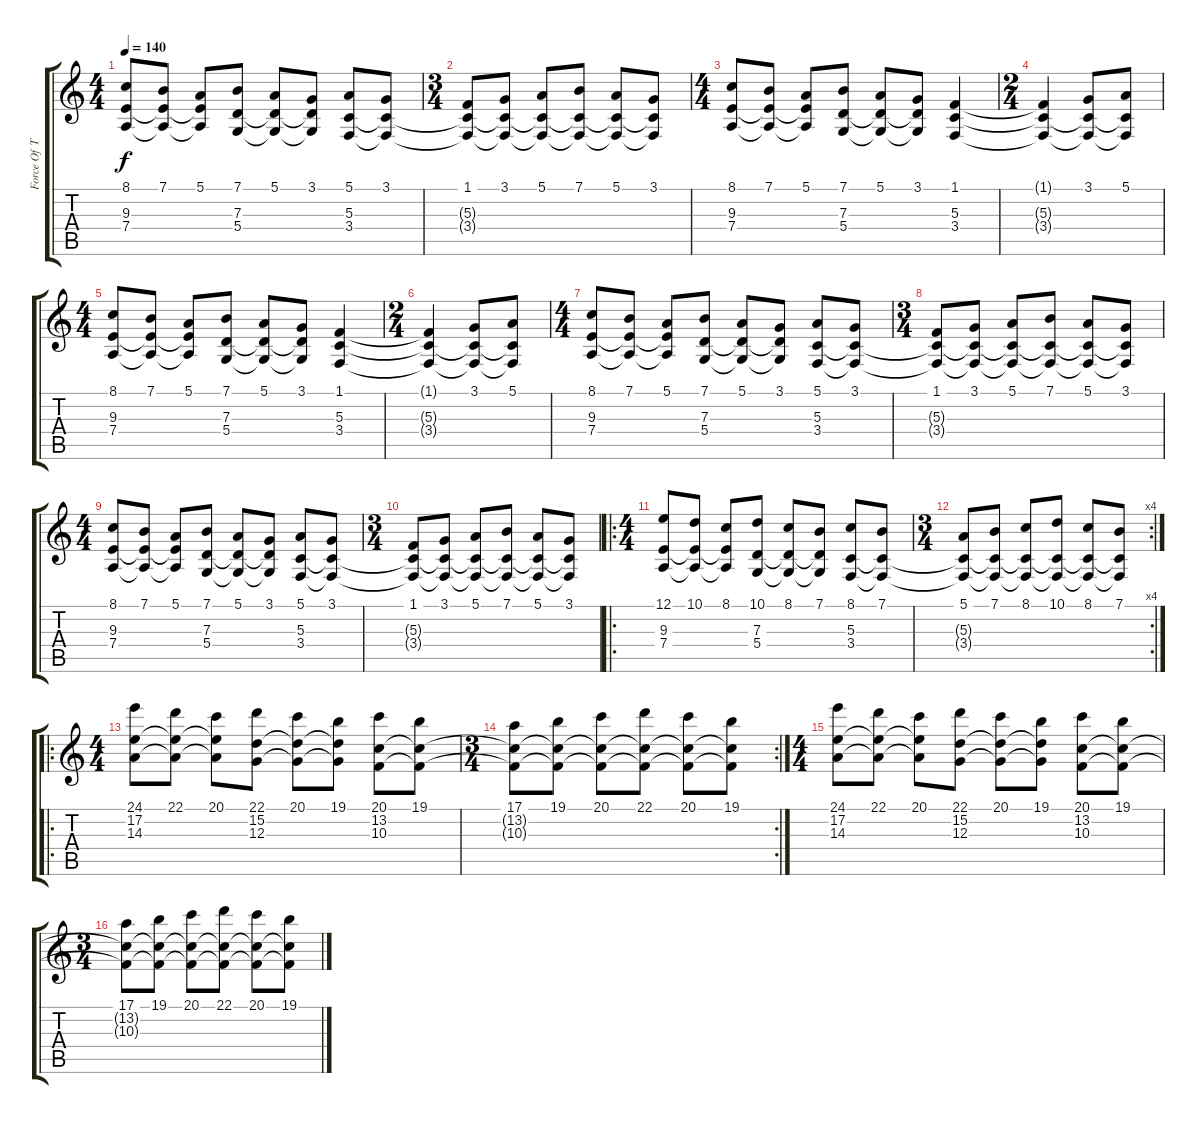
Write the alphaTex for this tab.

\track ("Force Of The Evil Sphere" "Force Of T") {instrument harpsichord}
\staff {score tabs}
\tuning (E4 B3 G3 D3 A2 E2) {hide}
\ts (4 4)
\tempo 140
\clef g2
\ks c
(8.1 9.3 7.4).8{dy f} (7.1 9.3{t} 7.4{t}).8 (5.1 9.3{t} 7.4{t}).8 (7.1 7.3 5.4).8 (5.1 7.3{t} 5.4{t}).8 (3.1 7.3{t} 5.4{t}).8 (5.1 5.3 3.4).8 (3.1 5.3{t} 3.4{t}).8 |
\ts (3 4)
(1.1 5.3{t} 3.4{t}).8 (3.1 5.3{t} 3.4{t}).8 (5.1 5.3{t} 3.4{t}).8 (7.1 5.3{t} 3.4{t}).8 (5.1 5.3{t} 3.4{t}).8 (3.1 5.3{t} 3.4{t}).8 |
\ts (4 4)
(8.1 9.3 7.4).8 (7.1 9.3{t} 7.4{t}).8 (5.1 9.3{t} 7.4{t}).8 (7.1 7.3 5.4).8 (5.1 7.3{t} 5.4{t}).8 (3.1 7.3{t} 5.4{t}).8 (1.1 5.3 3.4).4 |
\ts (2 4)
(1.1{t} 5.3{t} 3.4{t}).4 (3.1 5.3{t} 3.4{t}).8 (5.1 5.3{t} 3.4{t}).8 |
\ts (4 4)
(8.1 9.3 7.4).8 (7.1 9.3{t} 7.4{t}).8 (5.1 9.3{t} 7.4{t}).8 (7.1 7.3 5.4).8 (5.1 7.3{t} 5.4{t}).8 (3.1 7.3{t} 5.4{t}).8 (1.1 5.3 3.4).4 |
\ts (2 4)
(1.1{t} 5.3{t} 3.4{t}).4 (3.1 5.3{t} 3.4{t}).8 (5.1 5.3{t} 3.4{t}).8 |
\ts (4 4)
(8.1 9.3 7.4).8 (7.1 9.3{t} 7.4{t}).8 (5.1 9.3{t} 7.4{t}).8 (7.1 7.3 5.4).8 (5.1 7.3{t} 5.4{t}).8 (3.1 7.3{t} 5.4{t}).8 (5.1 5.3 3.4).8 (3.1 5.3{t} 3.4{t}).8 |
\ts (3 4)
(1.1 5.3{t} 3.4{t}).8 (3.1 5.3{t} 3.4{t}).8 (5.1 5.3{t} 3.4{t}).8 (7.1 5.3{t} 3.4{t}).8 (5.1 5.3{t} 3.4{t}).8 (3.1 5.3{t} 3.4{t}).8 |
\ts (4 4)
(8.1 9.3 7.4).8 (7.1 9.3{t} 7.4{t}).8 (5.1 9.3{t} 7.4{t}).8 (7.1 7.3 5.4).8 (5.1 7.3{t} 5.4{t}).8 (3.1 7.3{t} 5.4{t}).8 (5.1 5.3 3.4).8 (3.1 5.3{t} 3.4{t}).8 |
\ts (3 4)
(1.1 5.3{t} 3.4{t}).8 (3.1 5.3{t} 3.4{t}).8 (5.1 5.3{t} 3.4{t}).8 (7.1 5.3{t} 3.4{t}).8 (5.1 5.3{t} 3.4{t}).8 (3.1 5.3{t} 3.4{t}).8 |
\ro
\ts (4 4)
(12.1 9.3 7.4).8 (10.1 9.3{t} 7.4{t}).8 (8.1 9.3{t} 7.4{t}).8 (10.1 7.3 5.4).8 (8.1 7.3{t} 5.4{t}).8 (7.1 7.3{t} 5.4{t}).8 (8.1 5.3 3.4).8 (7.1 5.3{t} 3.4{t}).8 |
\rc 4
\ts (3 4)
(5.1 5.3{t} 3.4{t}).8 (7.1 5.3{t} 3.4{t}).8 (8.1 5.3{t} 3.4{t}).8 (10.1 5.3{t} 3.4{t}).8 (8.1 5.3{t} 3.4{t}).8 (7.1 5.3{t} 3.4{t}).8 |
\ro
\ts (4 4)
(24.1 17.2 14.3).8 (22.1 17.2{t} 14.3{t}).8 (20.1 17.2{t} 14.3{t}).8 (22.1 15.2 12.3).8 (20.1 15.2{t} 12.3{t}).8 (19.1 15.2{t} 12.3{t}).8 (20.1 13.2 10.3).8 (19.1 13.2{t} 10.3{t}).8 |
\rc 2
\ts (3 4)
(17.1 13.2{t} 10.3{t}).8 (19.1 13.2{t} 10.3{t}).8 (20.1 13.2{t} 10.3{t}).8 (22.1 13.2{t} 10.3{t}).8 (20.1 13.2{t} 10.3{t}).8 (19.1 13.2{t} 10.3{t}).8 |
\ts (4 4)
(24.1 17.2 14.3).8{volume 0} (22.1 17.2{t} 14.3{t}).8 (20.1 17.2{t} 14.3{t}).8 (22.1 15.2 12.3).8 (20.1 15.2{t} 12.3{t}).8 (19.1 15.2{t} 12.3{t}).8 (20.1 13.2 10.3).8 (19.1 13.2{t} 10.3{t}).8 |
\ts (3 4)
(17.1 13.2{t} 10.3{t}).8 (19.1 13.2{t} 10.3{t}).8 (20.1 13.2{t} 10.3{t}).8 (22.1 13.2{t} 10.3{t}).8 (20.1 13.2{t} 10.3{t}).8 (19.1 13.2{t} 10.3{t}).8
